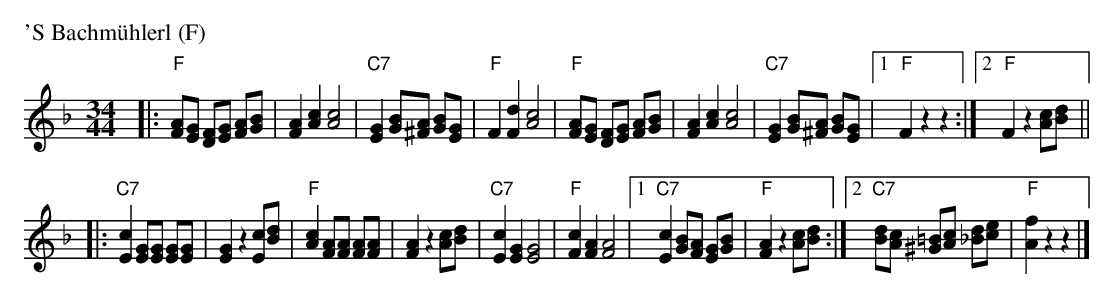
X:1
P: 'S Bachm\"uhlerl (F)
M: 34/44
L: 1/8
K: F
|: "F"[AF][GE] [FD][GE] [AF][BG] | [A2F2][c2A2] [c4A4] \
| "C7"[G2E2] [BG][A^F] [BG][GE] | "F"F2[d2F2] [c4A4] \
| "F"[AF][GE] [FD][GE] [AF][BG] | [A2F2][c2A2] [c4A4] \
| "C7"[G2E2] [BG][A^F] [BG][GE] |1 "F"F2 z2 z2 :|2 "F"F2 z2 [cA][dB] ||
|: "C7"[c2E2] [GE][GE] [GE][GE] |[G2E2] z2 [cE][dB] \
| "F"[c2A2] [AF][AF] [AF][AF] | [A2F2] z2 [cA][dB] \
| "C7"[c2E2][G2E2] [G4E4] | "F"[c2F2][A2F2] [A4F4] \
|1 "C7"[c2E2] [BG][AF] [GE][BG] | "F"[A2F2] z2 [cA][dB] \
:|2 "C7"[dB][cA] [=B^G][cA] [d_B][ec] | "F"[f2A2] z2 z2 |]
